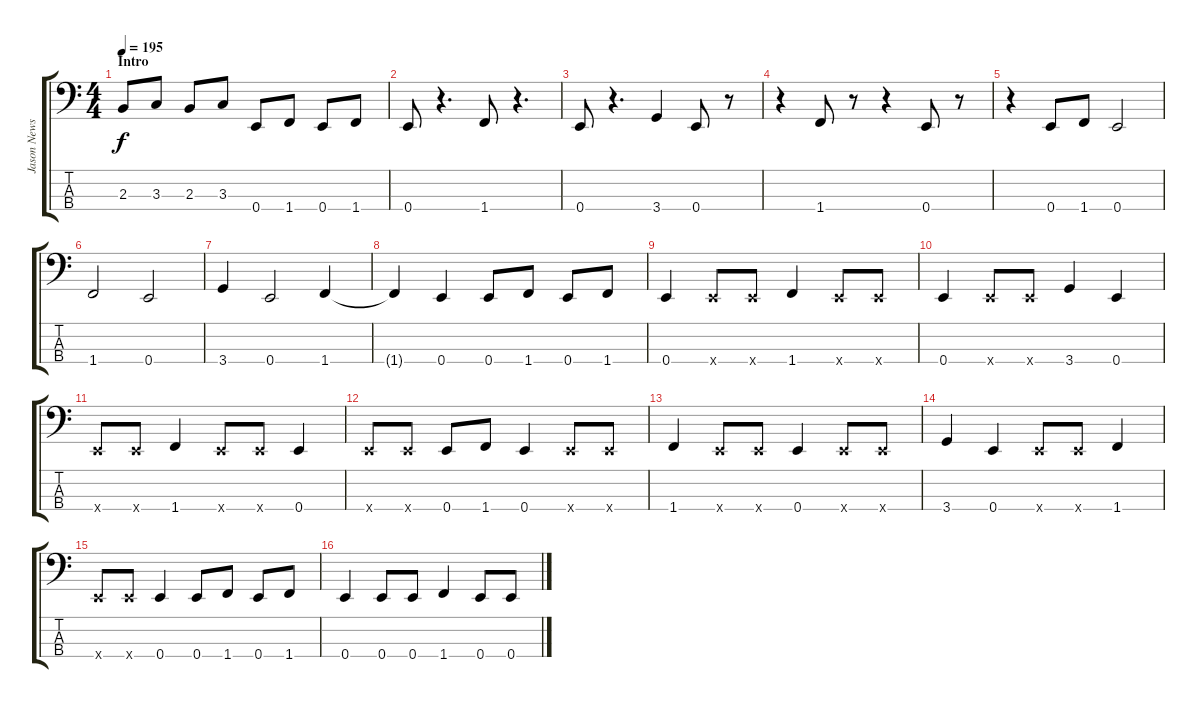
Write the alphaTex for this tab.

\track ("Jason Newsted" "Jason News") {instrument electricbasspick}
\staff {score tabs}
\tuning (G2 D2 A1 E1) {hide}
\ts (4 4)
\section ("" "Intro")
\tempo 195
\clef f4
\ks c
2.3.8{dy f instrument electricbasspick} 3.3.8 2.3.8 3.3.8 0.4.8 1.4.8 0.4.8 1.4.8 |
0.4.8 r.4{d} 1.4.8 r.4{d} |
0.4.8 r.4{d} 3.4.4 0.4.8 r.8 |
r.4 1.4.8 r.8 r.4 0.4.8 r.8 |
r.4 0.4.8 1.4.8 0.4.2 |
1.4.2 0.4.2 |
3.4.4 0.4.2 1.4.4 |
1.4{t}.4 0.4.4 0.4.8 1.4.8 0.4.8 1.4.8 |
0.4.4 0.4{x}.8 0.4{x}.8 1.4.4 0.4{x}.8 0.4{x}.8 |
0.4.4 0.4{x}.8 0.4{x}.8 3.4.4 0.4.4 |
0.4{x}.8 0.4{x}.8 1.4.4 0.4{x}.8 0.4{x}.8 0.4.4 |
0.4{x}.8 0.4{x}.8 0.4.8 1.4.8 0.4.4 0.4{x}.8 0.4{x}.8 |
1.4.4 0.4{x}.8 0.4{x}.8 0.4.4 0.4{x}.8 0.4{x}.8 |
3.4.4 0.4.4 0.4{x}.8 0.4{x}.8 1.4.4 |
0.4{x}.8 0.4{x}.8 0.4.4 0.4.8 1.4.8 0.4.8 1.4.8 |
0.4.4 0.4.8 0.4.8 1.4.4 0.4.8 0.4.8
